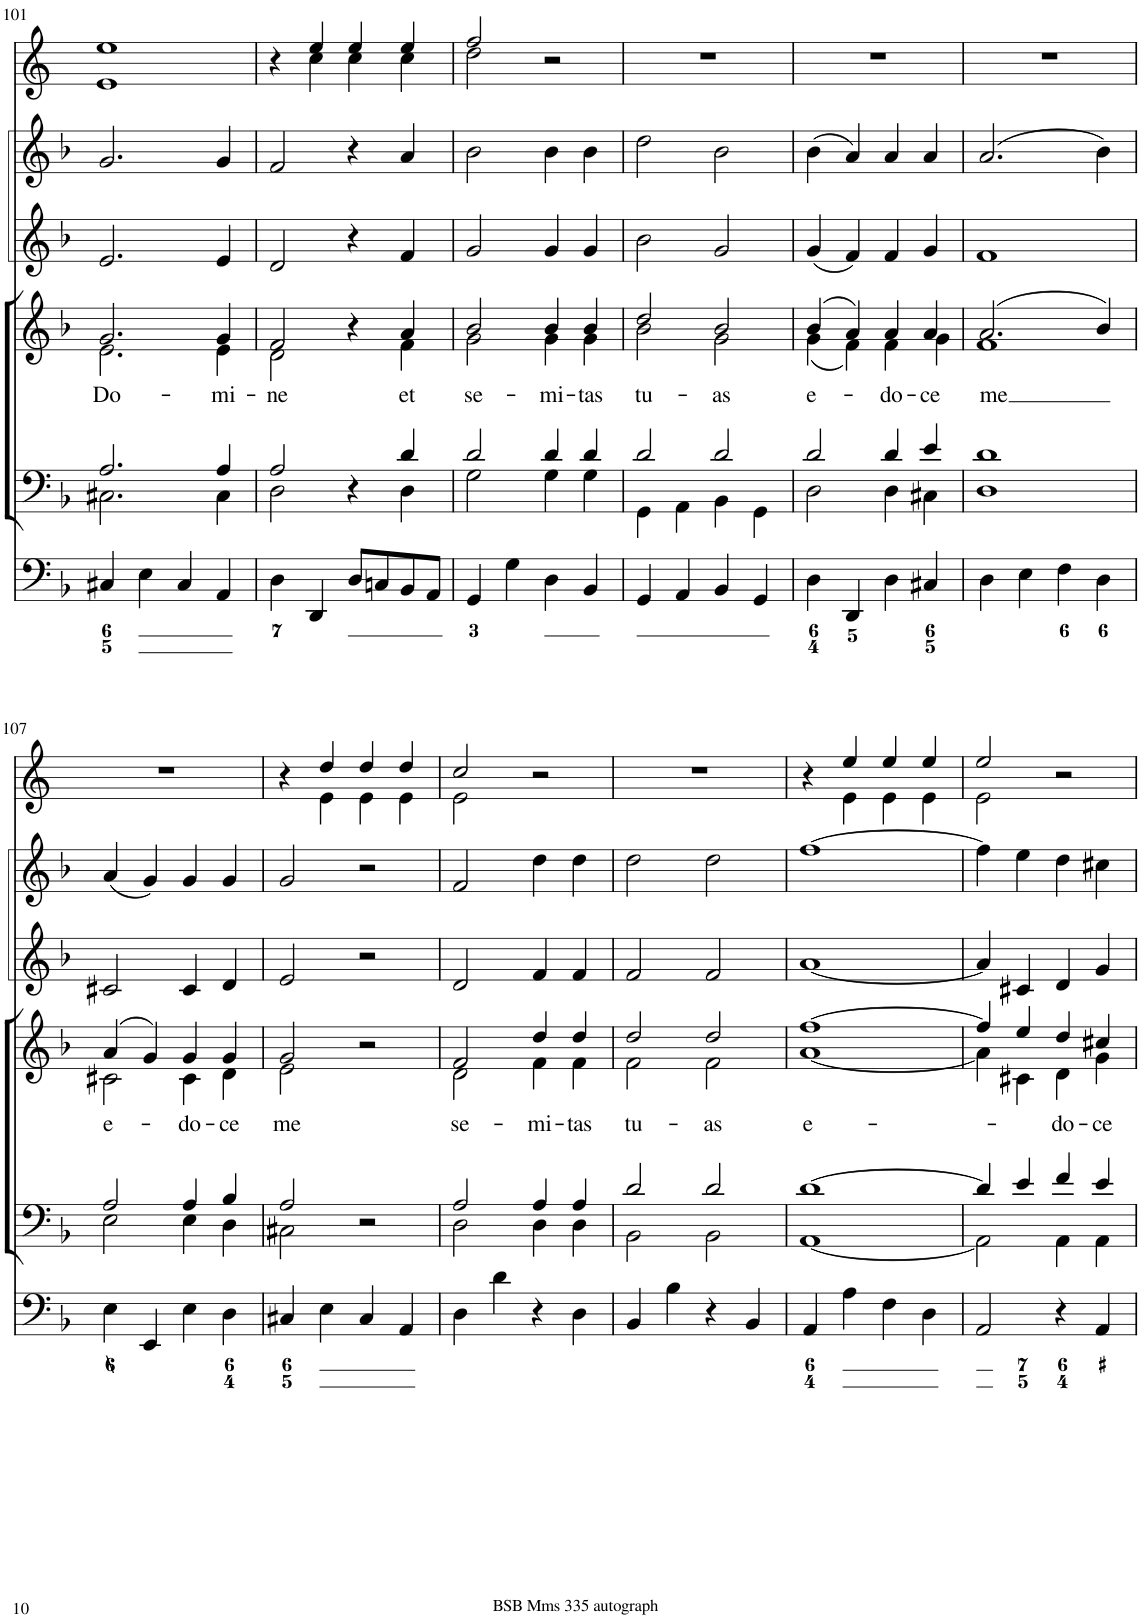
**kern	**kern	**kern	**text	**kern	**kern	**kern
*part6	*part5	*part4	*part4	*part3	*part2	*part1
*staff6	*staff5	*staff4	*staff4	*staff3	*staff2	*staff1
*I"Organ	*I"Voice	*I"Voice	*	*I"Violino 2	*I"Violino 1	*I"Corni in F
*	*	*	*	*I'Vln	*I'Vln	*
!!LO:PB:g=z
*clefF4	*clefF4	*clefG2	*	*clefG2	*clefG2	*clefG2
*	*	*	*	*	*	*Trd4c7
*k[b-]	*k[b-]	*k[b-]	*	*k[b-]	*k[b-]	*k[]
*M2/2	*M2/2	*M2/2	*	*M2/2	*M2/2	*M2/2
*met(c|)	*met(c|)	*met(c|)	*	*met(c|)	*met(c|)	*met(c|)
=101	=101	=101	=101	=101	=101	=101
*	*^	*	*	*	*	*
!	!	!	!	!LO:LY:b	!	!	!
*	*	*	*^	*	*	*	*^
4C#X/	2.A/	2.C#X\	2.g/	2.e\	Do-	2.e/	2.g/	1ee	1e
4E\	.	.	.	.	.	.	.	.	.
4C#/	.	.	.	.	.	.	.	.	.
!	!	!	!	!	!LO:LY:b	!	!	!	!
4AA/	4A/	4C#\	4g/	4e\	-mi-	4e/	4g/	.	.
=102	=102	=102	=102	=102	=102	=102	=102	=102	=102
!	!	!	!	!	!LO:LY:b	!	!	!	!
4D\	2A/	2D\	2f/	2d\	-ne	2d/	2f/	4r	4ryy
4DD/	.	.	.	.	.	.	.	4ee/	4cc\
8D/L	4r	4ryy	4r	4ryy	.	4r	4r	4ee/	4cc\
8Cn/	.	.	.	.	.	.	.	.	.
!	!	!	!	!	!LO:LY:b	!	!	!	!
8BB-/	4d/	4D\	4a/	4f\	et	4f/	4a/	4ee/	4cc\
8AA/J	.	.	.	.	.	.	.	.	.
=103	=103	=103	=103	=103	=103	=103	=103	=103	=103
!	!	!	!	!	!LO:LY:b	!	!	!	!
4GG/	2d/	2G\	2b-/	2g\	se-	2g/	2b-\	2ff/	2dd\
4G\	.	.	.	.	.	.	.	.	.
!	!	!	!	!	!LO:LY:b	!	!	!	!
4D\	4d/	4G\	4b-/	4g\	-mi-	4g/	4b-\	2r	2ryy
!	!	!	!	!	!LO:LY:b	!	!	!	!
4BB-/	4d/	4G\	4b-/	4g\	-tas	4g/	4b-\	.	.
*	*	*	*	*	*	*	*	*v	*v
=104	=104	=104	=104	=104	=104	=104	=104	=104
!	!	!	!	!	!LO:LY:b	!	!	!
4GG/	2d/	4GG\	2dd/	2b-\	tu-	2b-\	2dd\	1r
4AA/	.	4AA\	.	.	.	.	.	.
!	!	!	!	!	!LO:LY:b	!	!	!
4BB-/	2d/	4BB-\	2b-/	2g\	-as	2g/	2b-\	.
4GG/	.	4GG\	.	.	.	.	.	.
=105	=105	=105	=105	=105	=105	=105	=105	=105
!	!	!	!	!	!LO:LY:b	!	!	!
4D\	2d/	2D\	(4b-/	(4g\	e-	(4g/	(4b-\	1r
4DD/	.	.	4a/)	4f\)	.	4f/)	4a/)	.
!	!	!	!	!	!LO:LY:b	!	!	!
4D\	4d/	4D\	4a/	4f\	-do-	4f/	4a/	.
!	!	!	!	!	!LO:LY:b	!	!	!
4C#X/	4e/	4C#X\	4a/	4g\	-ce	4g/	4a/	.
=106	=106	=106	=106	=106	=106	=106	=106	=106
!	!	!	!	!	!LO:LY:b	!	!	!
4D\	1d	1D	(2.a/	1f	me	1f	(2.a/	1r
4E\	.	.	.	.	.	.	.	.
4F\	.	.	.	.	.	.	.	.
4D\	.	.	4b-/)	.	.	.	4b-\)	.
!!LO:LB:g=z
=107	=107	=107	=107	=107	=107	=107	=107	=107
!	!	!	!	!	!LO:LY:b	!	!	!
4E\	2A/	2E\	(4a/	2c#X\	e-	2c#X/	(4a/	1r
4EE/	.	.	4g/)	.	.	.	4g/)	.
!	!	!	!	!	!LO:LY:b	!	!	!
4E\	4A/	4E\	4g/	4c#\	-do-	4c#/	4g/	.
!	!	!	!	!	!LO:LY:b	!	!	!
4D\	4B-/	4D\	4g/	4d\	-ce	4d/	4g/	.
=108	=108	=108	=108	=108	=108	=108	=108	=108
!	!	!	!	!	!LO:LY:b	!	!	!
*	*	*	*	*	*	*	*	*^
4C#X/	2A/	2C#X\	2g/	2e\	me	2e/	2g/	4r	4ryy
4E\	.	.	.	.	.	.	.	4dd/	4e\
4C#/	2r	2ryy	2r	2ryy	.	2r	2r	4dd/	4e\
4AA/	.	.	.	.	.	.	.	4dd/	4e\
=109	=109	=109	=109	=109	=109	=109	=109	=109	=109
!	!	!	!	!	!LO:LY:b	!	!	!	!
4D\	2A/	2D\	2f/	2d\	se-	2d/	2f/	2cc/	2e\
4d\	.	.	.	.	.	.	.	.	.
!	!	!	!	!	!LO:LY:b	!	!	!	!
4r	4A/	4D\	4dd/	4f\	-mi-	4f/	4dd\	2r	2ryy
!	!	!	!	!	!LO:LY:b	!	!	!	!
4D\	4A/	4D\	4dd/	4f\	-tas	4f/	4dd\	.	.
*	*	*	*	*	*	*	*	*v	*v
=110	=110	=110	=110	=110	=110	=110	=110	=110
!	!	!	!	!	!LO:LY:b	!	!	!
4BB-/	2d/	2BB-\	2dd/	2f\	tu-	2f/	2dd\	1r
4B-\	.	.	.	.	.	.	.	.
!	!	!	!	!	!LO:LY:b	!	!	!
4r	2d/	2BB-\	2dd/	2f\	-as	2f/	2dd\	.
4BB-/	.	.	.	.	.	.	.	.
=111	=111	=111	=111	=111	=111	=111	=111	=111
!	!	!	!	!	!LO:LY:b	!	!	!
*	*	*	*	*	*	*	*	*^
4AA/	[1d	[1AA	[1ff	[1a	e-	[1a	[1ff	4r	4ryy
4A\	.	.	.	.	.	.	.	4ee/	4e\
4F\	.	.	.	.	.	.	.	4ee/	4e\
4D\	.	.	.	.	.	.	.	4ee/	4e\
=112	=112	=112	=112	=112	=112	=112	=112	=112	=112
2AA/	4d/]	2AA\]	4ff/]	4a\]	.	4a/]	4ff\]	2ee/	2e\
.	4e/	.	4ee/	4c#X\	.	4c#X/	4ee\	.	.
!	!	!	!	!	!LO:LY:b	!	!	!	!
4r	4f/	4AA\	4dd/	4d\	-do-	4d/	4dd\	2r	2ryy
!	!	!	!	!	!LO:LY:b	!	!	!	!
4AA/	4e/	4AA\	4cc#X/	4g\	-ce	4g/	4cc#X\	.	.
*	*v	*v	*	*	*	*	*	*v	*v
*	*	*v	*v	*	*	*	*
=	=	=	=	=	=	=
*-	*-	*-	*-	*-	*-	*-
